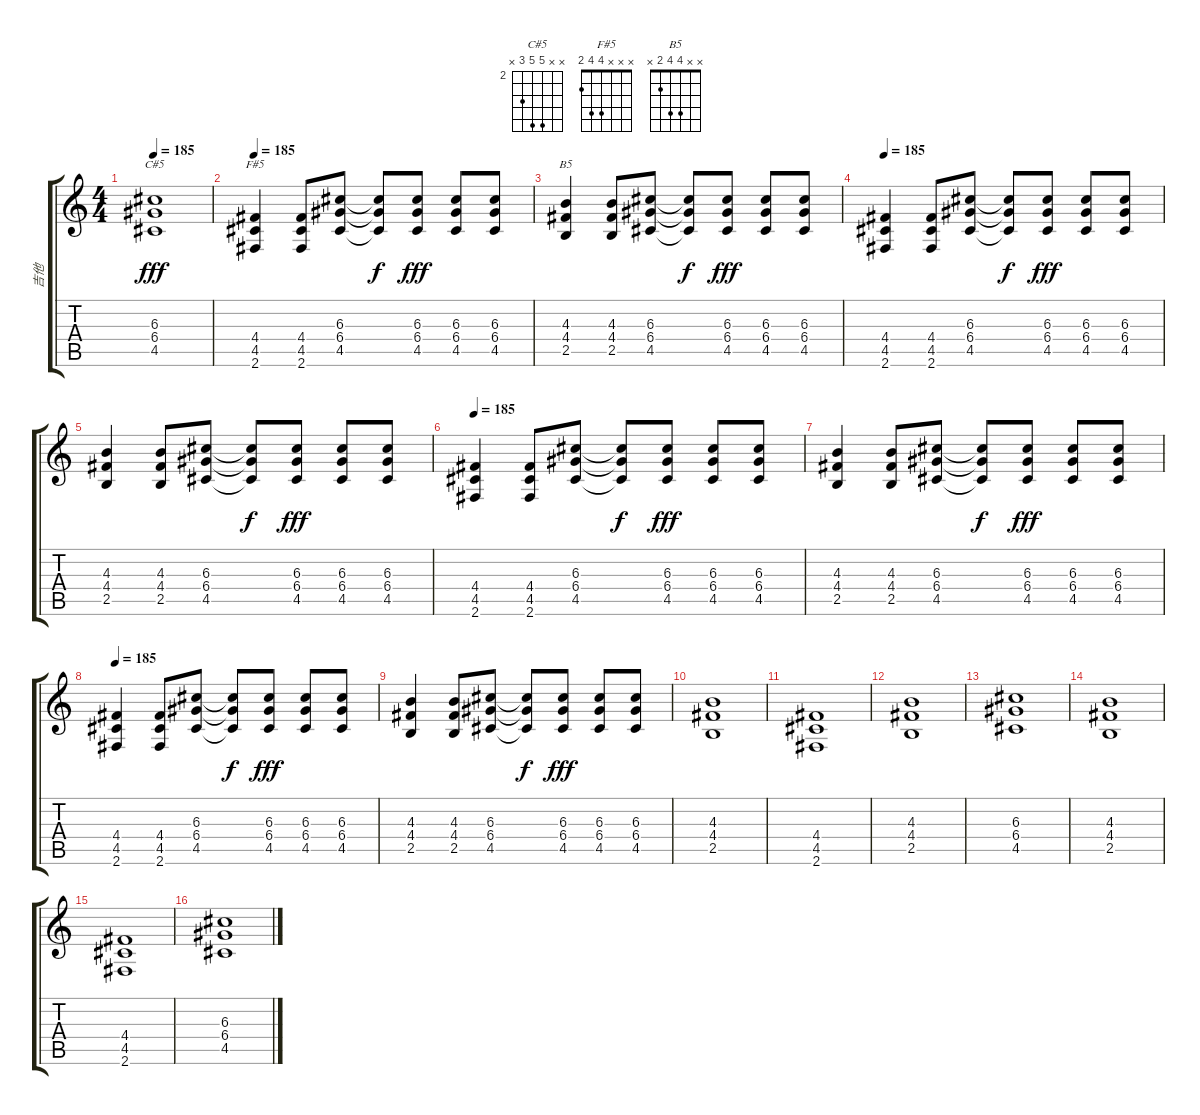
\track ("吉他" "吉他") {instrument overdrivenguitar}
\staff {score tabs}
\tuning (E4 B3 G3 D3 A2 E2) {hide}
\chord ("C#5" x x 6 6 4 x) {firstfret 2}
\chord ("F#5" x x x 4 4 2)
\chord ("B5" x x 4 4 2 x)
\ts (4 4)
\tempo 185
\clef g2
\ks c
(6.3 6.4 4.5).1{ch "C#5" dy fff} |
\tempo 185
(4.4 4.5 2.6).4{ch "F#5"} (4.4 4.5 2.6).8 (6.3 6.4 4.5).8 (6.3{t} 6.4{t} 4.5{t}).8{dy f} (6.3 6.4 4.5).8{dy fff} (6.3 6.4 4.5).8 (6.3 6.4 4.5).8 |
(4.3 4.4 2.5).4{ch "B5"} (4.3 4.4 2.5).8 (6.3 6.4 4.5).8 (6.3{t} 6.4{t} 4.5{t}).8{dy f} (6.3 6.4 4.5).8{dy fff} (6.3 6.4 4.5).8 (6.3 6.4 4.5).8 |
\tempo 185
(4.4 4.5 2.6).4 (4.4 4.5 2.6).8 (6.3 6.4 4.5).8 (6.3{t} 6.4{t} 4.5{t}).8{dy f} (6.3 6.4 4.5).8{dy fff} (6.3 6.4 4.5).8 (6.3 6.4 4.5).8 |
(4.3 4.4 2.5).4 (4.3 4.4 2.5).8 (6.3 6.4 4.5).8 (6.3{t} 6.4{t} 4.5{t}).8{dy f} (6.3 6.4 4.5).8{dy fff} (6.3 6.4 4.5).8 (6.3 6.4 4.5).8 |
\tempo 185
(4.4 4.5 2.6).4 (4.4 4.5 2.6).8 (6.3 6.4 4.5).8 (6.3{t} 6.4{t} 4.5{t}).8{dy f} (6.3 6.4 4.5).8{dy fff} (6.3 6.4 4.5).8 (6.3 6.4 4.5).8 |
(4.3 4.4 2.5).4 (4.3 4.4 2.5).8 (6.3 6.4 4.5).8 (6.3{t} 6.4{t} 4.5{t}).8{dy f} (6.3 6.4 4.5).8{dy fff} (6.3 6.4 4.5).8 (6.3 6.4 4.5).8 |
\tempo 185
(4.4 4.5 2.6).4 (4.4 4.5 2.6).8 (6.3 6.4 4.5).8 (6.3{t} 6.4{t} 4.5{t}).8{dy f} (6.3 6.4 4.5).8{dy fff} (6.3 6.4 4.5).8 (6.3 6.4 4.5).8 |
(4.3 4.4 2.5).4 (4.3 4.4 2.5).8 (6.3 6.4 4.5).8 (6.3{t} 6.4{t} 4.5{t}).8{dy f} (6.3 6.4 4.5).8{dy fff} (6.3 6.4 4.5).8 (6.3 6.4 4.5).8 |
(4.3 4.4 2.5).1 |
(4.4 4.5 2.6).1 |
(4.3 4.4 2.5).1 |
(6.3 6.4 4.5).1 |
(4.3 4.4 2.5).1 |
(4.4 4.5 2.6).1 |
(6.3 6.4 4.5).1
